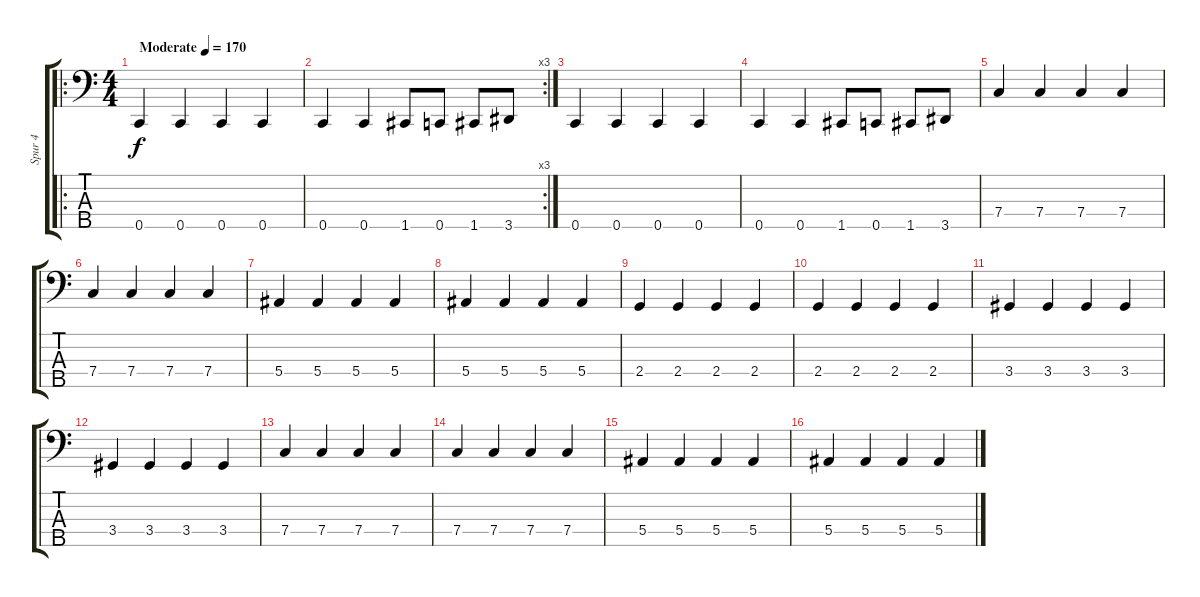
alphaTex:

\track ("Spur 4" "Spur 4") {solo instrument electricbassfinger}
\staff {score tabs}
\tuning (G2 Eb2 Bb1 F1 C1) {hide}
\ro
\ts (4 4)
\tempo (170 "Moderate")
\clef f4
\ks c
0.5.4{dy f instrument electricbassfinger} 0.5.4 0.5.4 0.5.4 |
\rc 3
0.5.4 0.5.4 1.5.8 0.5.8 1.5.8 3.5.8 |
0.5.4 0.5.4 0.5.4 0.5.4 |
0.5.4 0.5.4 1.5.8 0.5.8 1.5.8 3.5.8 |
7.4.4 7.4.4 7.4.4 7.4.4 |
7.4.4 7.4.4 7.4.4 7.4.4 |
5.4.4 5.4.4 5.4.4 5.4.4 |
5.4.4 5.4.4 5.4.4 5.4.4 |
2.4.4 2.4.4 2.4.4 2.4.4 |
2.4.4 2.4.4 2.4.4 2.4.4 |
3.4.4 3.4.4 3.4.4 3.4.4 |
3.4.4 3.4.4 3.4.4 3.4.4 |
7.4.4 7.4.4 7.4.4 7.4.4 |
7.4.4 7.4.4 7.4.4 7.4.4 |
5.4.4 5.4.4 5.4.4 5.4.4 |
5.4.4 5.4.4 5.4.4 5.4.4
